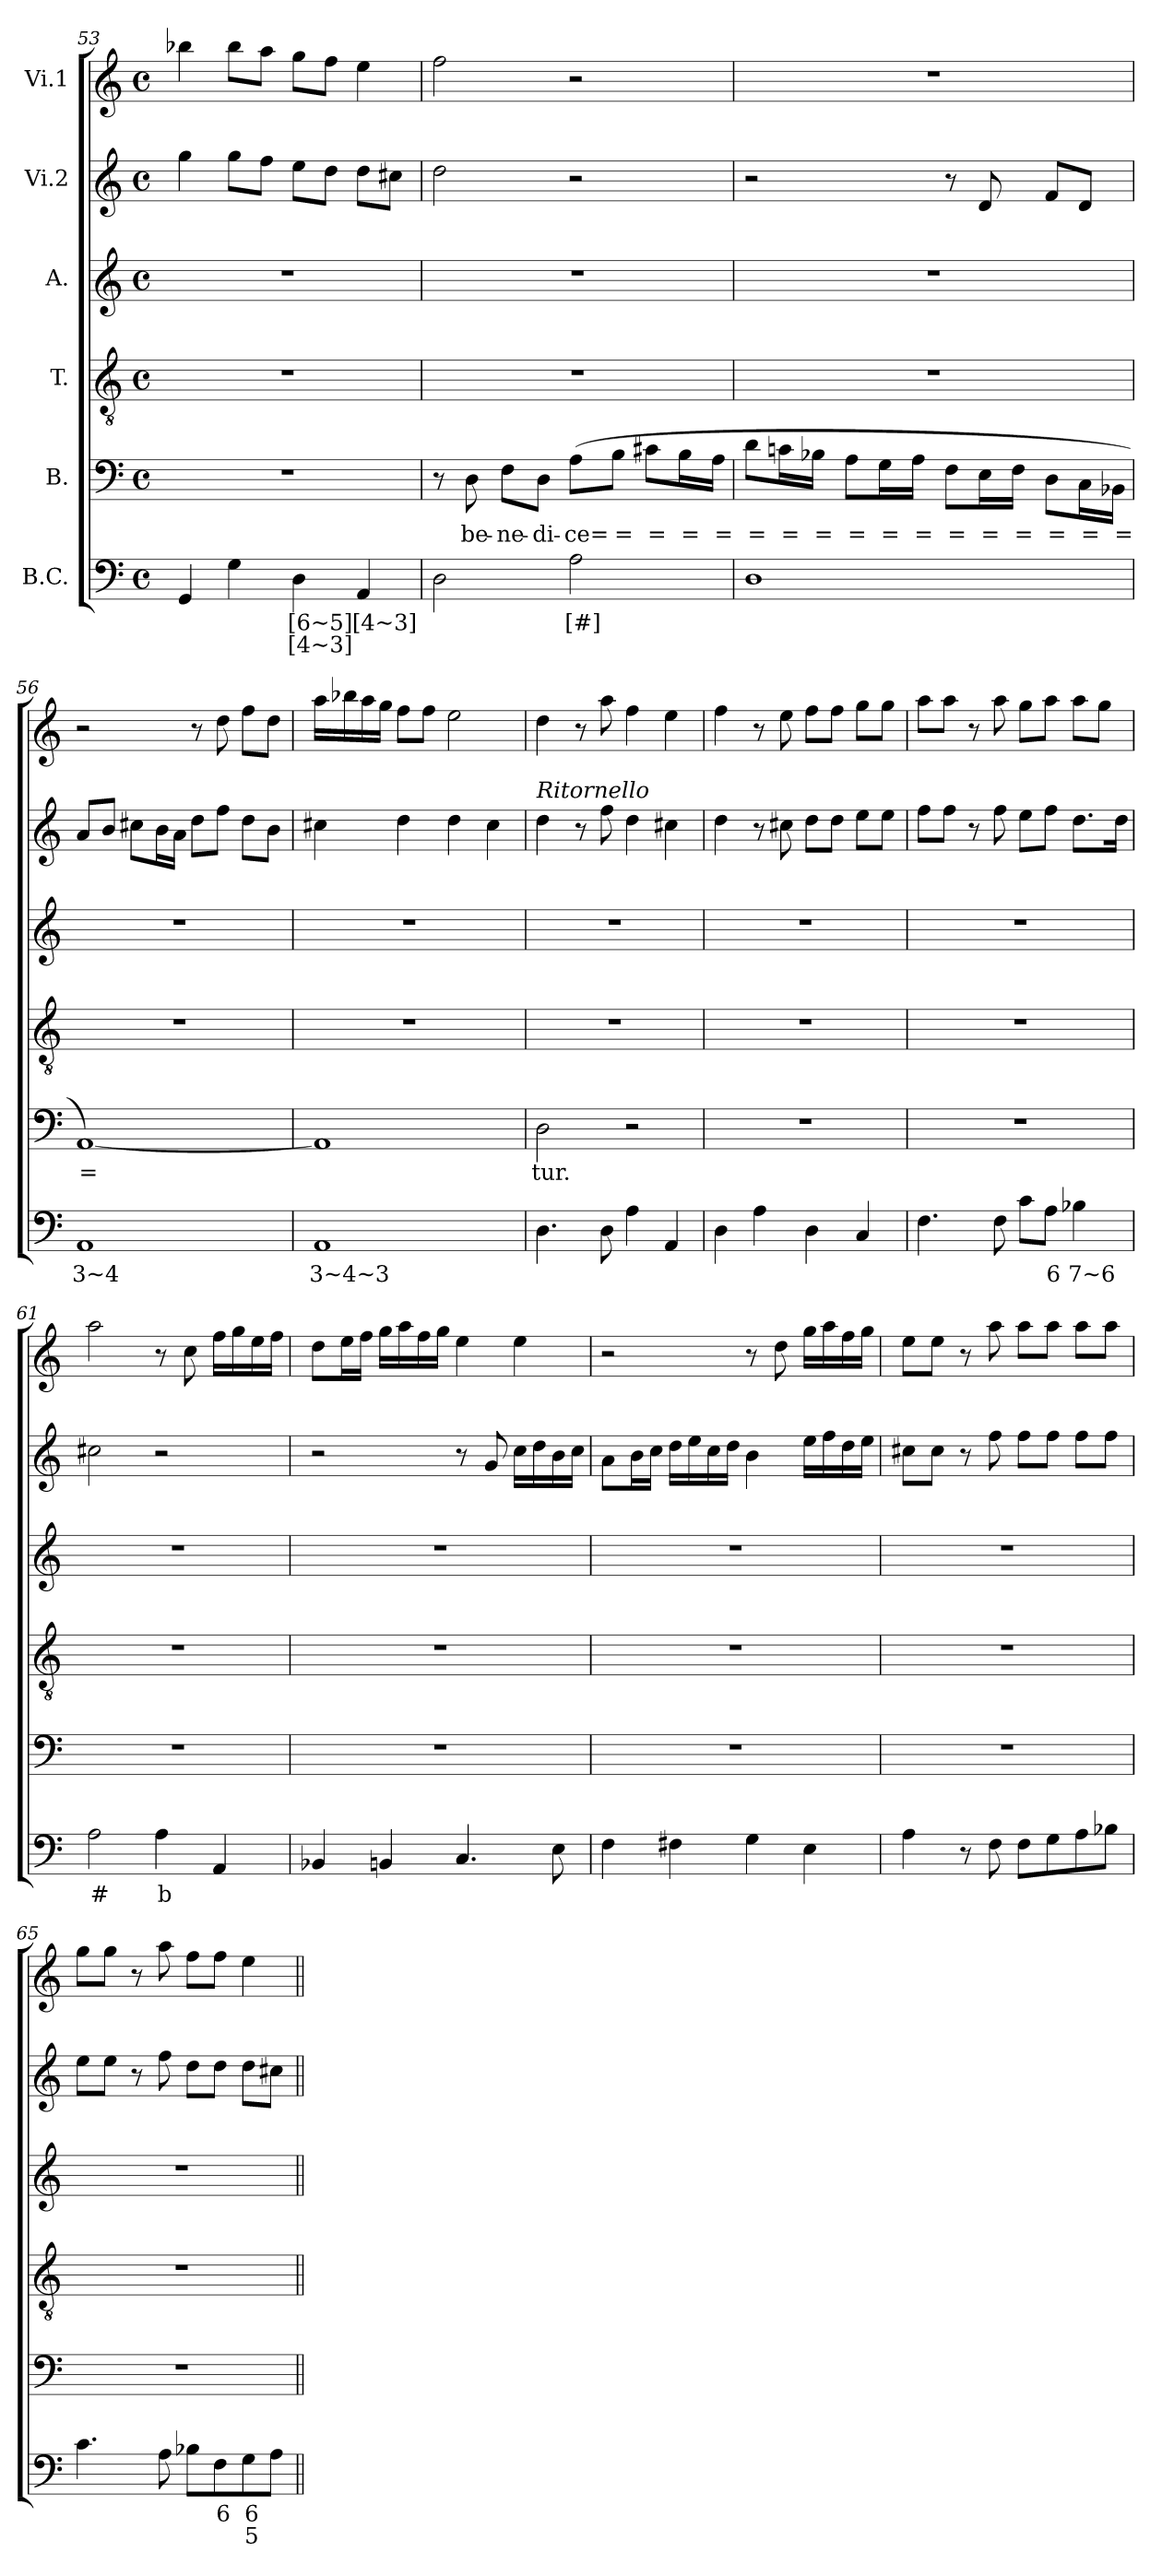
**kern	**text	**text	**kern	**text	**kern	**kern	**kern	**kern
*part6	*part6	*part6	*part5	*part5	*part4	*part3	*part2	*part1
*staff6	*staff6	*staff6	*staff5	*staff5	*staff4	*staff3	*staff2	*staff1
*I"B.C.	*	*	*I"B.	*	*I"T.	*I"A.	*I"Vi.2	*I"Vi.1
*clefF4	*	*	*clefF4	*	*clefGv2	*clefG2	*clefG2	*clefG2
*k[]	*	*	*k[]	*	*k[]	*k[]	*k[]	*k[]
*C:	*	*	*C:	*	*C:	*C:	*C:	*C:
*M4/4	*	*	*M4/4	*	*M4/4	*M4/4	*M4/4	*M4/4
*met(c)	*	*	*met(c)	*	*met(c)	*met(c)	*met(c)	*met(c)
=53	=53	=53	=53	=53	=53	=53	=53	=53
4GG/	.	.	1r	.	1r	1r	4gg\	4bb-X\
4G\	.	.	.	.	.	.	8gg\L	8bb-\L
.	.	.	.	.	.	.	8ff\J	8aa\J
!	!LO:LY:b	!LO:LY:b	!	!	!	!	!	!
4D\	[6~5]	[4~3]	.	.	.	.	8ee\L	8gg\L
.	.	.	.	.	.	.	8dd\J	8ff\J
!	!LO:LY:b	!	!	!	!	!	!	!
4AA/	[4~3]	.	.	.	.	.	8dd\L	4ee\
.	.	.	.	.	.	.	8cc#X\J	.
=54	=54	=54	=54	=54	=54	=54	=54	=54
2D\	.	.	8r	.	1r	1r	2dd\	2ff\
!	!	!	!	!LO:LY:b	!	!	!	!
.	.	.	8D\	be-	.	.	.	.
!	!	!	!	!LO:LY:b	!	!	!	!
.	.	.	8F\L	-ne-	.	.	.	.
!	!	!	!	!LO:LY:b	!	!	!	!
.	.	.	8D\J	-di-	.	.	.	.
!	!LO:LY:b	!	!	!LO:LY:b	!	!	!	!
2A\	[#]	.	(>8A\L	-ce=	.	.	2r	2r
!	!	!	!	!LO:LY:b	!	!	!	!
.	.	.	8B\J	=	.	.	.	.
!	!	!	!	!LO:LY:b	!	!	!	!
.	.	.	8c#X\L	=	.	.	.	.
!	!	!	!	!LO:LY:b	!	!	!	!
.	.	.	16B\L	=	.	.	.	.
!	!	!	!	!LO:LY:b	!	!	!	!
.	.	.	16A\JJ	=	.	.	.	.
!!LO:PB:g=z
=55	=55	=55	=55	=55	=55	=55	=55	=55
!	!	!	!	!LO:LY:b	!	!	!	!
1D	.	.	8d\L	=	1r	1r	2r	1r
!	!	!	!	!LO:LY:b	!	!	!	!
.	.	.	16cn\L	=	.	.	.	.
!	!	!	!	!LO:LY:b	!	!	!	!
.	.	.	16B-X\JJ	=	.	.	.	.
!	!	!	!	!LO:LY:b	!	!	!	!
.	.	.	8A\L	=	.	.	.	.
!	!	!	!	!LO:LY:b	!	!	!	!
.	.	.	16G\L	=	.	.	.	.
!	!	!	!	!LO:LY:b	!	!	!	!
.	.	.	16A\JJ	=	.	.	.	.
!	!	!	!	!LO:LY:b	!	!	!	!
.	.	.	8F\L	=	.	.	8r	.
!	!	!	!	!LO:LY:b	!	!	!	!
.	.	.	16E\L	=	.	.	8d/	.
!	!	!	!	!LO:LY:b	!	!	!	!
.	.	.	16F\JJ	=	.	.	.	.
!	!	!	!	!LO:LY:b	!	!	!	!
.	.	.	8D\L	=	.	.	8f/L	.
!	!	!	!	!LO:LY:b	!	!	!	!
.	.	.	16C\L	=	.	.	8d/J	.
!	!	!	!	!LO:LY:b	!	!	!	!
.	.	.	16BB-X\JJ	=	.	.	.	.
=56	=56	=56	=56	=56	=56	=56	=56	=56
!	!LO:LY:b	!	!	!LO:LY:b	!	!	!	!
1AA	3~4	.	[1AA)	=	1r	1r	8a/L	2r
.	.	.	.	.	.	.	8b/J	.
.	.	.	.	.	.	.	8cc#X\L	.
.	.	.	.	.	.	.	16b\L	.
.	.	.	.	.	.	.	16a\JJ	.
.	.	.	.	.	.	.	8dd\L	8r
.	.	.	.	.	.	.	8ff\J	8dd\
.	.	.	.	.	.	.	8dd\L	8ff\L
.	.	.	.	.	.	.	8b\J	8dd\J
=57	=57	=57	=57	=57	=57	=57	=57	=57
!	!LO:LY:b	!	!	!	!	!	!	!
1AA	3~4~3	.	1AA]	.	1r	1r	4cc#X\	16aa\LL
.	.	.	.	.	.	.	.	16bb-X\
.	.	.	.	.	.	.	.	16aa\
.	.	.	.	.	.	.	.	16gg\JJ
.	.	.	.	.	.	.	4dd\	8ff\L
.	.	.	.	.	.	.	.	8ff\J
.	.	.	.	.	.	.	4dd\	2ee\
.	.	.	.	.	.	.	4cc#\	.
=58	=58	=58	=58	=58	=58	=58	=58	=58
!	!	!	!	!	!	!	!LO:TX:a:i:t=Ritornello	!
!	!	!	!	!LO:LY:b	!	!	!	!
4.D\	.	.	2D\	tur.	1r	1r	4dd\	4dd\
.	.	.	.	.	.	.	8r	8r
8D\	.	.	.	.	.	.	8ff\	8aa\
4A\	.	.	2r	.	.	.	4dd\	4ff\
4AA/	.	.	.	.	.	.	4cc#X\	4ee\
=59	=59	=59	=59	=59	=59	=59	=59	=59
4D\	.	.	1r	.	1r	1r	4dd\	4ff\
4A\	.	.	.	.	.	.	8r	8r
.	.	.	.	.	.	.	8cc#X\	8ee\
4D\	.	.	.	.	.	.	8dd\L	8ff\L
.	.	.	.	.	.	.	8dd\J	8ff\J
4C/	.	.	.	.	.	.	8ee\L	8gg\L
.	.	.	.	.	.	.	8ee\J	8gg\J
=60	=60	=60	=60	=60	=60	=60	=60	=60
4.F\	.	.	1r	.	1r	1r	8ff\L	8aa\L
.	.	.	.	.	.	.	8ff\J	8aa\J
.	.	.	.	.	.	.	8r	8r
8F\	.	.	.	.	.	.	8ff\	8aa\
8c\L	.	.	.	.	.	.	8ee\L	8gg\L
!	!LO:LY:b	!	!	!	!	!	!	!
8A\J	6	.	.	.	.	.	8ff\J	8aa\J
!	!LO:LY:b	!	!	!	!	!	!	!
4B-X\	7~6	.	.	.	.	.	8.dd\L	8aa\L
.	.	.	.	.	.	.	.	8gg\J
.	.	.	.	.	.	.	16dd\Jk	.
!!LO:LB:g=z
=61	=61	=61	=61	=61	=61	=61	=61	=61
!	!LO:LY:b	!	!	!	!	!	!	!
2A\	#	.	1r	.	1r	1r	2cc#X\	2aa\
!	!LO:LY:b	!	!	!	!	!	!	!
4A\	b	.	.	.	.	.	2r	8r
.	.	.	.	.	.	.	.	8cc\
4AA/	.	.	.	.	.	.	.	16ff\LL
.	.	.	.	.	.	.	.	16gg\
.	.	.	.	.	.	.	.	16ee\
.	.	.	.	.	.	.	.	16ff\JJ
=62	=62	=62	=62	=62	=62	=62	=62	=62
4BB-X/	.	.	1r	.	1r	1r	2r	8dd\L
.	.	.	.	.	.	.	.	16ee\L
.	.	.	.	.	.	.	.	16ff\JJ
4BBn/	.	.	.	.	.	.	.	16gg\LL
.	.	.	.	.	.	.	.	16aa\
.	.	.	.	.	.	.	.	16ff\
.	.	.	.	.	.	.	.	16gg\JJ
4.C/	.	.	.	.	.	.	8r	4ee\
.	.	.	.	.	.	.	8g/	.
.	.	.	.	.	.	.	16cc\LL	4ee\
.	.	.	.	.	.	.	16dd\	.
8E\	.	.	.	.	.	.	16b\	.
.	.	.	.	.	.	.	16cc\JJ	.
=63	=63	=63	=63	=63	=63	=63	=63	=63
4F\	.	.	1r	.	1r	1r	8a\L	2r
.	.	.	.	.	.	.	16b\L	.
.	.	.	.	.	.	.	16cc\JJ	.
4F#X\	.	.	.	.	.	.	16dd\LL	.
.	.	.	.	.	.	.	16ee\	.
.	.	.	.	.	.	.	16cc\	.
.	.	.	.	.	.	.	16dd\JJ	.
4G\	.	.	.	.	.	.	4b\	8r
.	.	.	.	.	.	.	.	8dd\
4E\	.	.	.	.	.	.	16ee\LL	16gg\LL
.	.	.	.	.	.	.	16ff\	16aa\
.	.	.	.	.	.	.	16dd\	16ff\
.	.	.	.	.	.	.	16ee\JJ	16gg\JJ
=64	=64	=64	=64	=64	=64	=64	=64	=64
4A\	.	.	1r	.	1r	1r	8cc#X\L	8ee\L
.	.	.	.	.	.	.	8cc#\J	8ee\J
8r	.	.	.	.	.	.	8r	8r
8F\	.	.	.	.	.	.	8ff\	8aa\
8F\L	.	.	.	.	.	.	8ff\L	8aa\L
8G\	.	.	.	.	.	.	8ff\J	8aa\J
8A\	.	.	.	.	.	.	8ff\L	8aa\L
8B-X\J	.	.	.	.	.	.	8ff\J	8aa\J
=65	=65	=65	=65	=65	=65	=65	=65	=65
4.c\	.	.	1r	.	1r	1r	8ee\L	8gg\L
.	.	.	.	.	.	.	8ee\J	8gg\J
.	.	.	.	.	.	.	8r	8r
8A\	.	.	.	.	.	.	8ff\	8aa\
8B-X\L	.	.	.	.	.	.	8dd\L	8ff\L
!	!LO:LY:b	!	!	!	!	!	!	!
8F\	6	.	.	.	.	.	8dd\J	8ff\J
!	!LO:LY:b	!LO:LY:b	!	!	!	!	!	!
8G\	6	5	.	.	.	.	8dd\L	4ee\
8A\J	.	.	.	.	.	.	8cc#X\J	.
=||	=||	=||	=||	=||	=||	=||	=||	=||
*-	*-	*-	*-	*-	*-	*-	*-	*-
